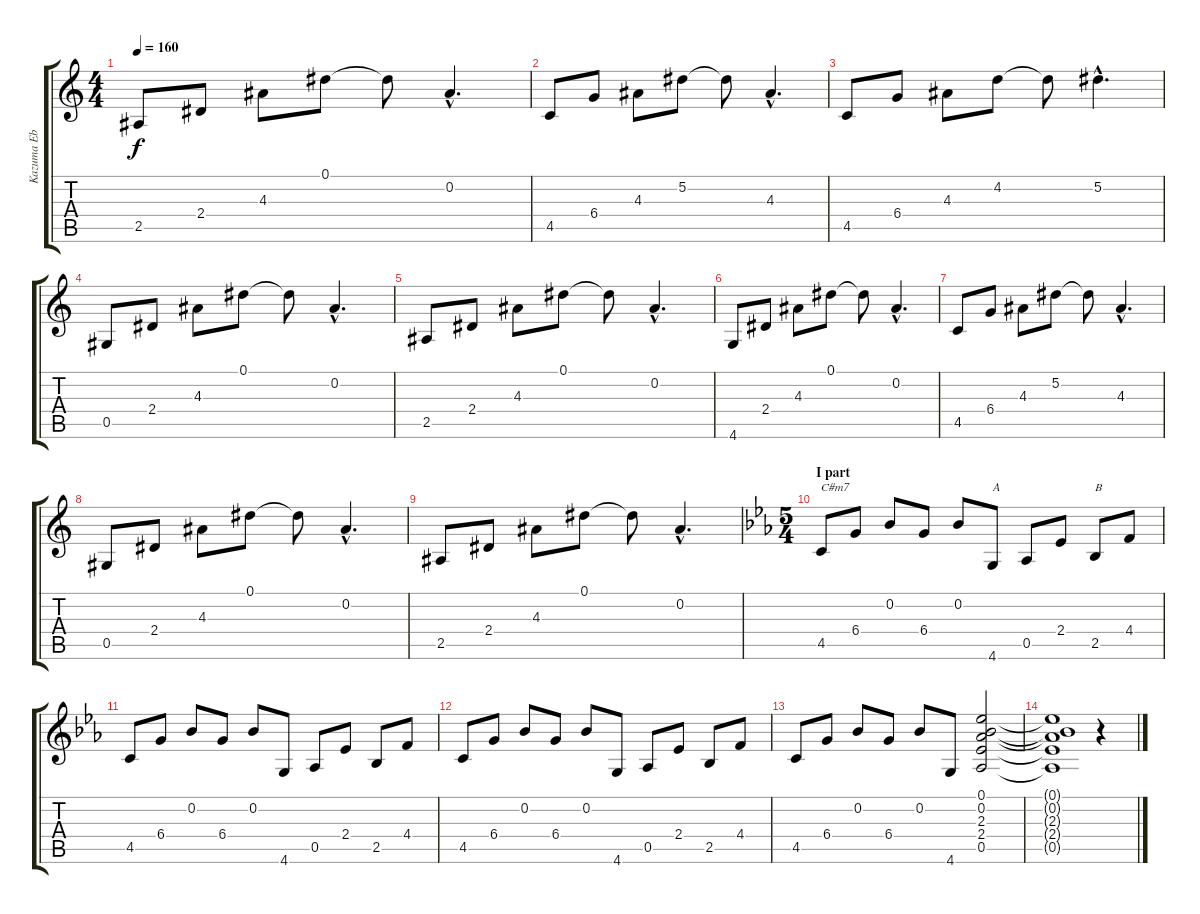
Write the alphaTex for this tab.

\track ("Kazuma Eb" "Kazuma Eb") {instrument distortionguitar}
\staff {score tabs}
\tuning (Eb4 Bb3 Gb3 Db3 Ab2 Eb2) {hide}
\ts (4 4)
\tempo 160
\clef g2
\ks c
2.5.8{dy f} 2.4.8 4.3.8 0.1.8 0.1{t}.8 0.2{hac}.4{d} |
4.5.8 6.4.8 4.3.8 5.2.8 5.2{t}.8 4.3{hac}.4{d} |
4.5.8 6.4.8 4.3.8 4.2.8 4.2{t}.8 5.2{hac}.4{d} |
0.5.8 2.4.8 4.3.8 0.1.8 0.1{t}.8 0.2{hac}.4{d} |
2.5.8 2.4.8 4.3.8 0.1.8 0.1{t}.8 0.2{hac}.4{d} |
4.6.8 2.4.8 4.3.8 0.1.8 0.1{t}.8 0.2{hac}.4{d} |
4.5.8 6.4.8 4.3.8 5.2.8 5.2{t}.8 4.3{hac}.4{d} |
0.5.8 2.4.8 4.3.8 0.1.8 0.1{t}.8 0.2{hac}.4{d} |
2.5.8 2.4.8 4.3.8 0.1.8 0.1{t}.8 0.2{hac}.4{d} |
\ts (5 4)
\section ("" "I part")
\ks eb
4.5.8{txt "C#m7" instrument electricguitarclean} 6.4.8 0.2.8 6.4.8 0.2.8 4.6.8{txt "A"} 0.5.8 2.4.8 2.5.8{txt "B"} 4.4.8 |
4.5.8 6.4.8 0.2.8 6.4.8 0.2.8 4.6.8 0.5.8 2.4.8 2.5.8 4.4.8 |
4.5.8 6.4.8 0.2.8 6.4.8 0.2.8 4.6.8 0.5.8 2.4.8 2.5.8 4.4.8 |
4.5.8 6.4.8 0.2.8 6.4.8 0.2.8 4.6.8 (0.1 0.2 2.3 2.4 0.5).2 |
(0.1{t} 0.2{t} 2.3{t} 2.4{t} 0.5{t}).1 r.4
